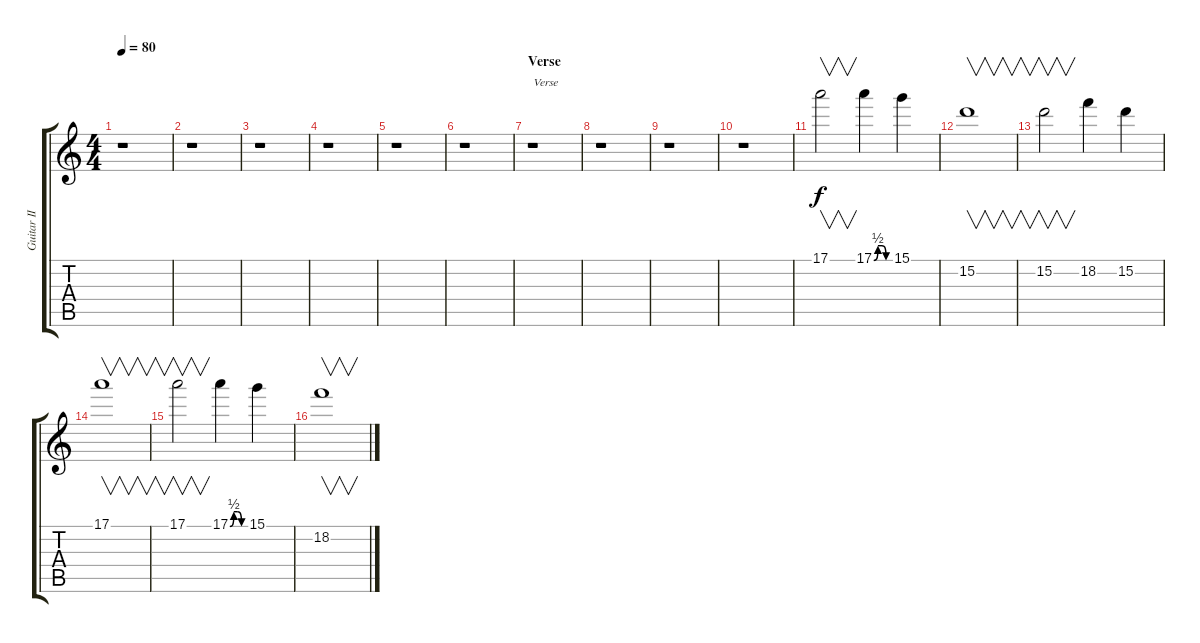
\track ("Guitar II" "Guitar II") {instrument distortionguitar}
\staff {score tabs}
\tuning (E4 B3 G3 D3 A2 E2) {hide}
\ts (4 4)
\tempo 80
\clef g2
\ks c
r.1{dy f instrument electricguitarjazz} |
r.1 |
r.1 |
r.1 |
r.1 |
r.1 |
\section ("" "Verse")
r.1{txt "Verse"} |
r.1 |
r.1 |
r.1 |
17.1.2{v} 17.1{be (custom 0 0 15 2 30 2 45 0 60 0)}.4 15.1.4 |
15.2.1{v} |
15.2.2{v} 18.2.4 15.2.4 |
17.1.1{v} |
17.1.2{v} 17.1{be (custom 0 0 15 2 30 2 45 0 60 0)}.4 15.1.4 |
18.2.1{v}
